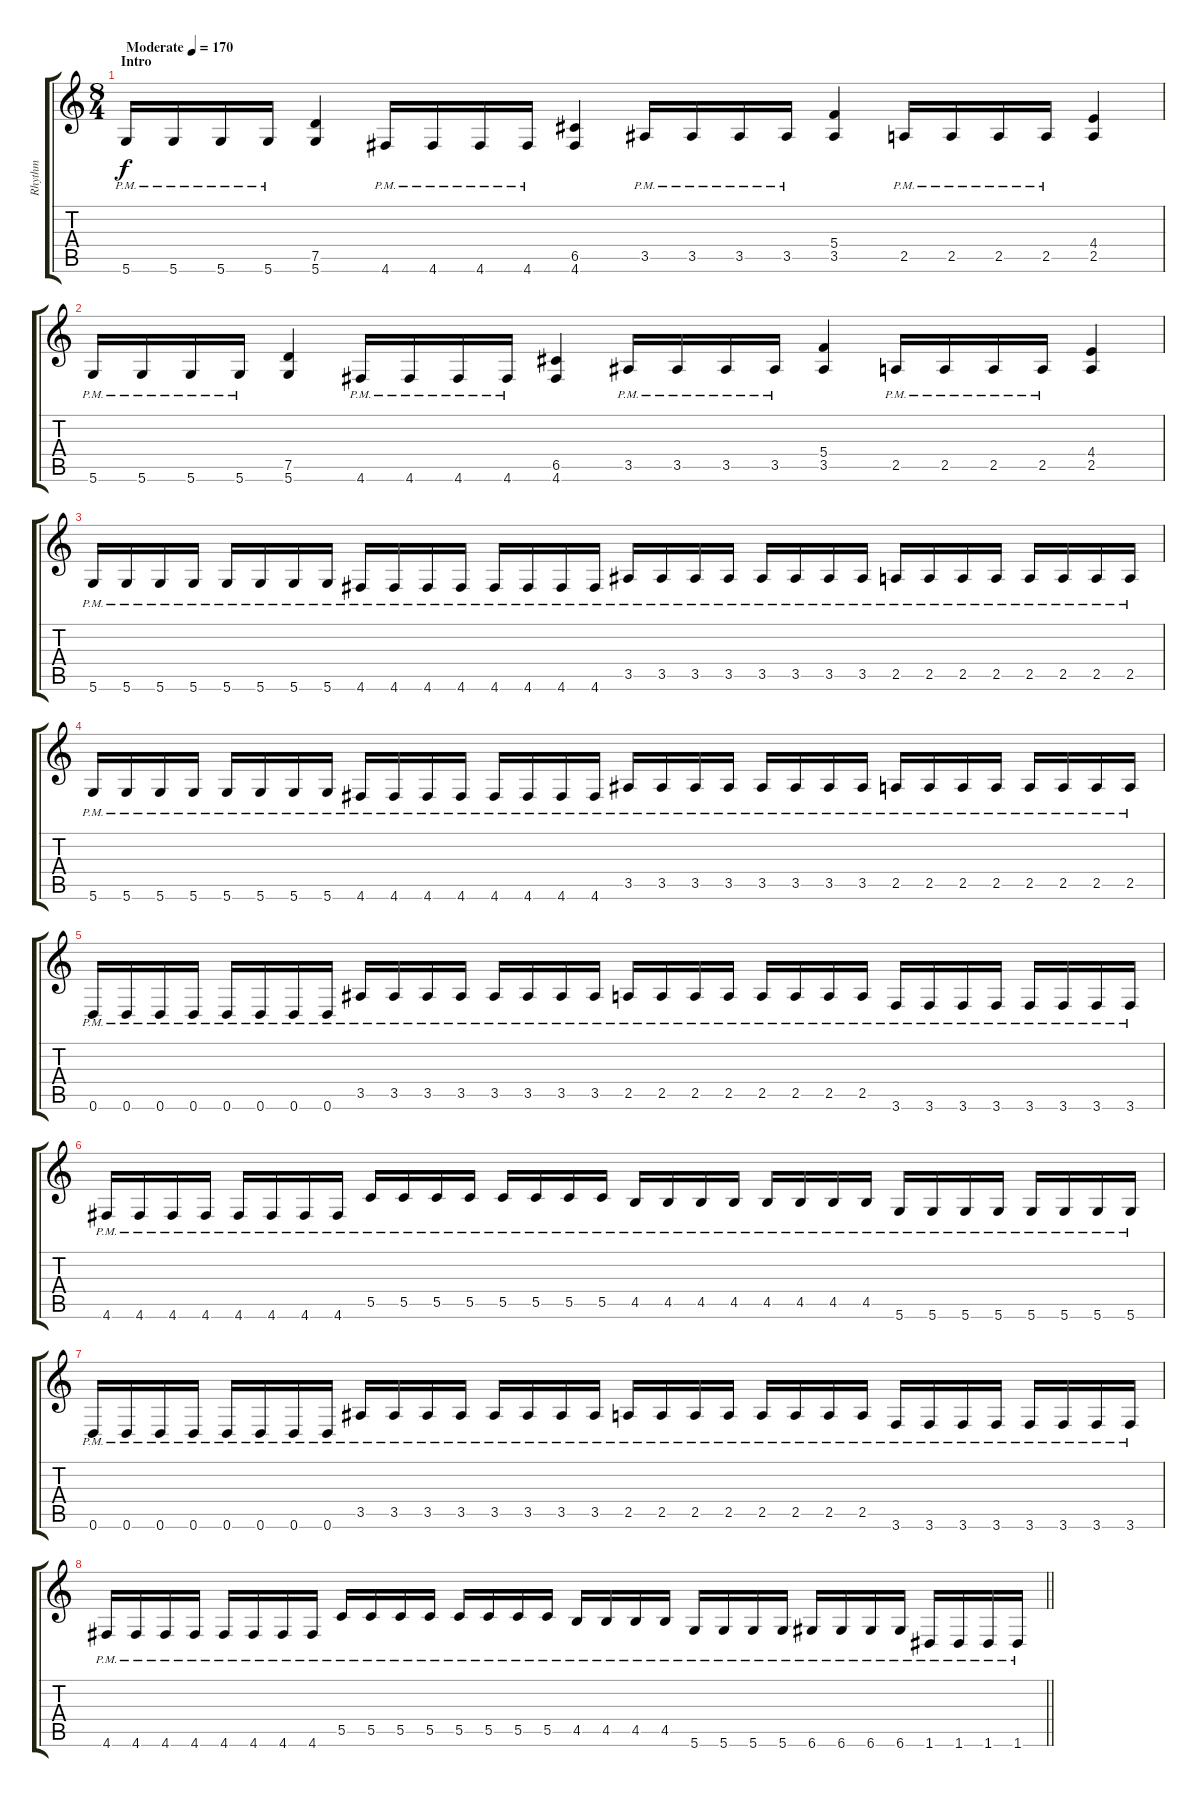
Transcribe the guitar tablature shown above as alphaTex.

\track ("Rhythm" "Rhythm") {instrument overdrivenguitar}
\staff {score tabs}
\tuning (D4 A3 F3 C3 G2 D2) {hide}
\ts (8 4)
\section ("" "Intro")
\tempo (170 "Moderate")
\tempo 169
\tempo (170 "Moderate")
\clef g2
\ks c
5.6{pm}.16{dy f instrument overdrivenguitar} 5.6{pm}.16 5.6{pm}.16 5.6{pm}.16 (7.5 5.6).4 4.6{pm}.16 4.6{pm}.16 4.6{pm}.16 4.6{pm}.16 (6.5 4.6).4 3.5{pm}.16 3.5{pm}.16 3.5{pm}.16 3.5{pm}.16 (5.4 3.5).4 2.5{pm}.16 2.5{pm}.16 2.5{pm}.16 2.5{pm}.16 (4.4 2.5).4 |
5.6{pm}.16 5.6{pm}.16 5.6{pm}.16 5.6{pm}.16 (7.5 5.6).4 4.6{pm}.16 4.6{pm}.16 4.6{pm}.16 4.6{pm}.16 (6.5 4.6).4 3.5{pm}.16 3.5{pm}.16 3.5{pm}.16 3.5{pm}.16 (5.4 3.5).4 2.5{pm}.16 2.5{pm}.16 2.5{pm}.16 2.5{pm}.16 (4.4 2.5).4 |
5.6{pm}.16 5.6{pm}.16 5.6{pm}.16 5.6{pm}.16 5.6{pm}.16 5.6{pm}.16 5.6{pm}.16 5.6{pm}.16 4.6{pm}.16 4.6{pm}.16 4.6{pm}.16 4.6{pm}.16 4.6{pm}.16 4.6{pm}.16 4.6{pm}.16 4.6{pm}.16 3.5{pm}.16 3.5{pm}.16 3.5{pm}.16 3.5{pm}.16 3.5{pm}.16 3.5{pm}.16 3.5{pm}.16 3.5{pm}.16 2.5{pm}.16 2.5{pm}.16 2.5{pm}.16 2.5{pm}.16 2.5{pm}.16 2.5{pm}.16 2.5{pm}.16 2.5{pm}.16 |
5.6{pm}.16 5.6{pm}.16 5.6{pm}.16 5.6{pm}.16 5.6{pm}.16 5.6{pm}.16 5.6{pm}.16 5.6{pm}.16 4.6{pm}.16 4.6{pm}.16 4.6{pm}.16 4.6{pm}.16 4.6{pm}.16 4.6{pm}.16 4.6{pm}.16 4.6{pm}.16 3.5{pm}.16 3.5{pm}.16 3.5{pm}.16 3.5{pm}.16 3.5{pm}.16 3.5{pm}.16 3.5{pm}.16 3.5{pm}.16 2.5{pm}.16 2.5{pm}.16 2.5{pm}.16 2.5{pm}.16 2.5{pm}.16 2.5{pm}.16 2.5{pm}.16 2.5{pm}.16 |
0.6{pm}.16 0.6{pm}.16 0.6{pm}.16 0.6{pm}.16 0.6{pm}.16 0.6{pm}.16 0.6{pm}.16 0.6{pm}.16 3.5{pm}.16 3.5{pm}.16 3.5{pm}.16 3.5{pm}.16 3.5{pm}.16 3.5{pm}.16 3.5{pm}.16 3.5{pm}.16 2.5{pm}.16 2.5{pm}.16 2.5{pm}.16 2.5{pm}.16 2.5{pm}.16 2.5{pm}.16 2.5{pm}.16 2.5{pm}.16 3.6{pm}.16 3.6{pm}.16 3.6{pm}.16 3.6{pm}.16 3.6{pm}.16 3.6{pm}.16 3.6{pm}.16 3.6{pm}.16 |
4.6{pm}.16 4.6{pm}.16 4.6{pm}.16 4.6{pm}.16 4.6{pm}.16 4.6{pm}.16 4.6{pm}.16 4.6{pm}.16 5.5{pm}.16 5.5{pm}.16 5.5{pm}.16 5.5{pm}.16 5.5{pm}.16 5.5{pm}.16 5.5{pm}.16 5.5{pm}.16 4.5{pm}.16 4.5{pm}.16 4.5{pm}.16 4.5{pm}.16 4.5{pm}.16 4.5{pm}.16 4.5{pm}.16 4.5{pm}.16 5.6{pm}.16 5.6{pm}.16 5.6{pm}.16 5.6{pm}.16 5.6{pm}.16 5.6{pm}.16 5.6{pm}.16 5.6{pm}.16 |
0.6{pm}.16 0.6{pm}.16 0.6{pm}.16 0.6{pm}.16 0.6{pm}.16 0.6{pm}.16 0.6{pm}.16 0.6{pm}.16 3.5{pm}.16 3.5{pm}.16 3.5{pm}.16 3.5{pm}.16 3.5{pm}.16 3.5{pm}.16 3.5{pm}.16 3.5{pm}.16 2.5{pm}.16 2.5{pm}.16 2.5{pm}.16 2.5{pm}.16 2.5{pm}.16 2.5{pm}.16 2.5{pm}.16 2.5{pm}.16 3.6{pm}.16 3.6{pm}.16 3.6{pm}.16 3.6{pm}.16 3.6{pm}.16 3.6{pm}.16 3.6{pm}.16 3.6{pm}.16 |
\barLineRight lightlight
4.6{pm}.16 4.6{pm}.16 4.6{pm}.16 4.6{pm}.16 4.6{pm}.16 4.6{pm}.16 4.6{pm}.16 4.6{pm}.16 5.5{pm}.16 5.5{pm}.16 5.5{pm}.16 5.5{pm}.16 5.5{pm}.16 5.5{pm}.16 5.5{pm}.16 5.5{pm}.16 4.5{pm}.16 4.5{pm}.16 4.5{pm}.16 4.5{pm}.16 5.6{pm}.16 5.6{pm}.16 5.6{pm}.16 5.6{pm}.16 6.6{pm}.16 6.6{pm}.16 6.6{pm}.16 6.6{pm}.16 1.6{pm}.16 1.6{pm}.16 1.6{pm}.16 1.6{pm}.16
